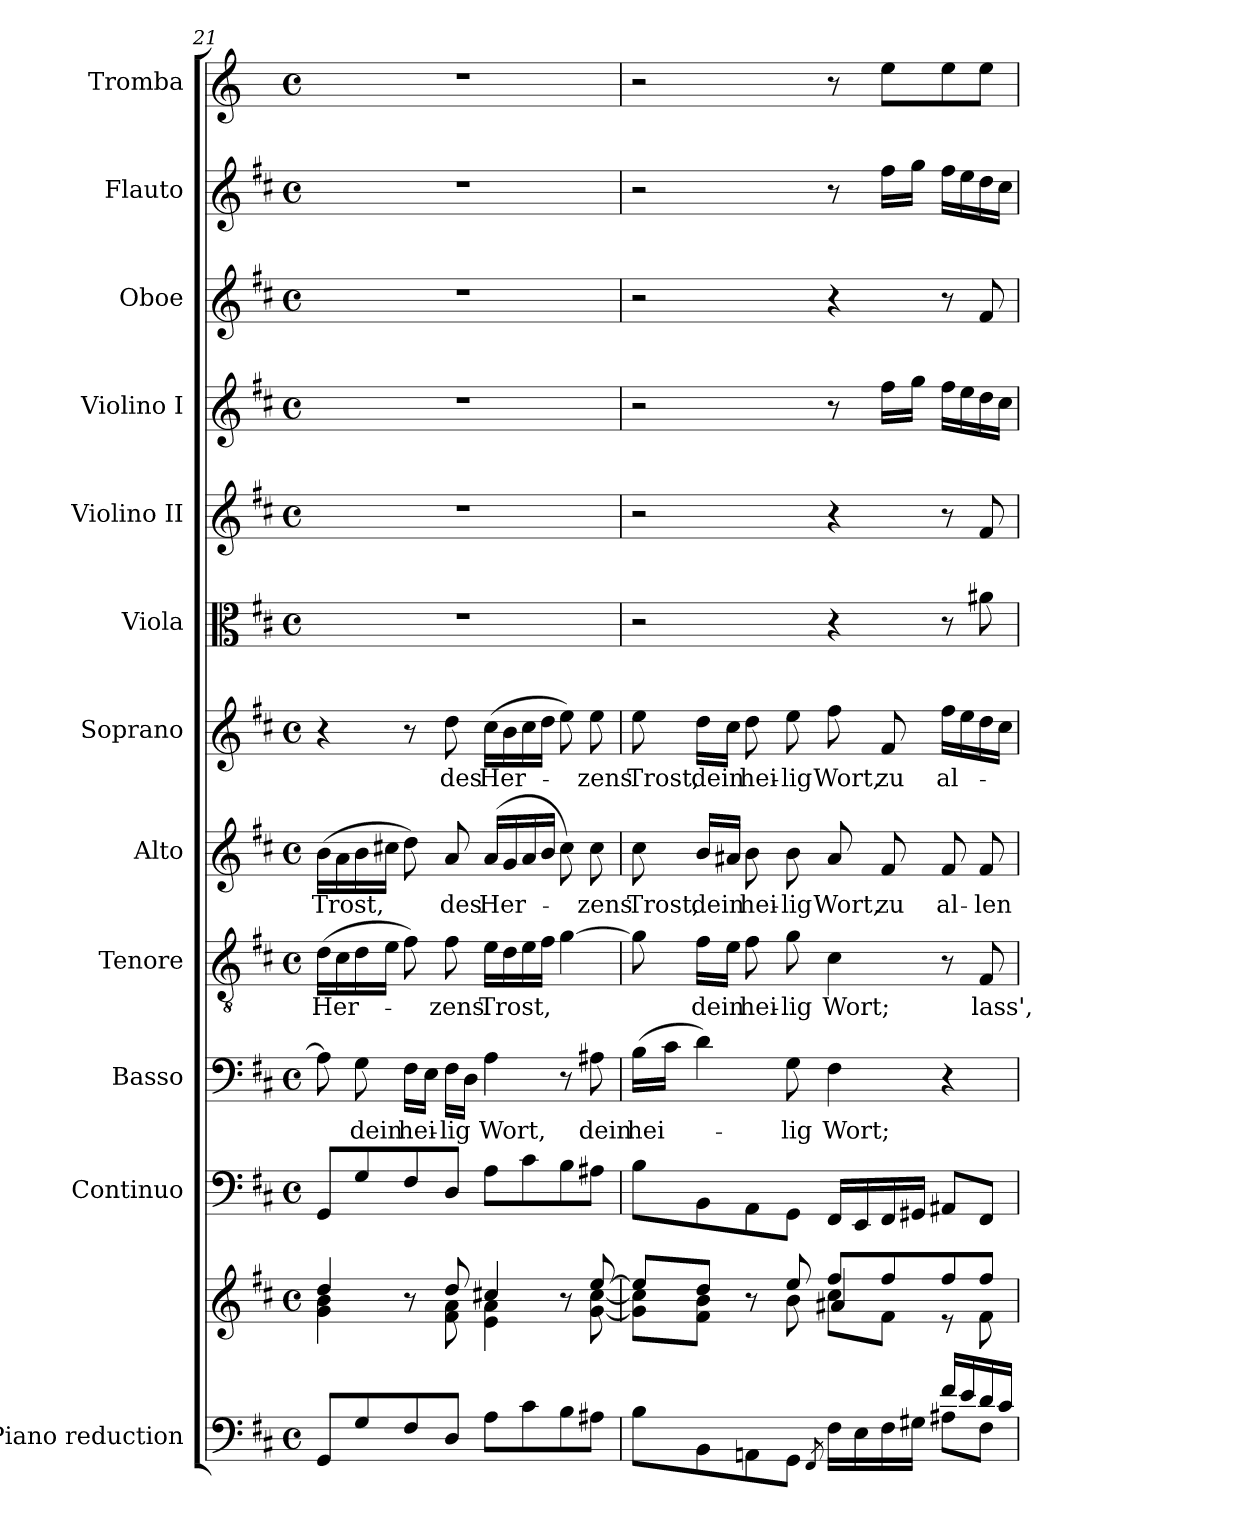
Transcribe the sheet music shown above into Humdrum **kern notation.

**kern	**kern	**dynam	**kern	**kern	**text	**kern	**text	**kern	**text	**kern	**text	**kern	**kern	**kern	**kern	**kern	**kern
*part12	*part12	*part12	*part11	*part10	*part10	*part9	*part9	*part8	*part8	*part7	*part7	*part6	*part5	*part4	*part3	*part2	*part1
*staff13	*staff12	*staff12/13	*staff11	*staff10	*staff10	*staff9	*staff9	*staff8	*staff8	*staff7	*staff7	*staff6	*staff5	*staff4	*staff3	*staff2	*staff1
*I"Piano reduction	*	*	*I"Continuo	*I"Basso	*	*I"Tenore	*	*I"Alto	*	*I"Soprano	*	*I"Viola	*I"Violino II	*I"Violino I	*I"Oboe	*I"Flauto	*I"Tromba
*I'Pno	*	*	*	*	*	*	*	*	*	*	*	*I'Vla	*I'Vln	*I'Vln	*I'Ob	*I'Fl	*
*clefF4	*clefG2	*	*clefF4	*clefF4	*	*clefGv2	*	*clefG2	*	*clefG2	*	*clefC3	*clefG2	*clefG2	*clefG2	*clefG2	*clefG2
*	*	*	*	*	*	*	*	*	*	*	*	*	*	*	*	*	*ITrd-1c-2
*k[f#c#]	*k[f#c#]	*	*k[f#c#]	*k[f#c#]	*	*k[f#c#]	*	*k[f#c#]	*	*k[f#c#]	*	*k[f#c#]	*k[f#c#]	*k[f#c#]	*k[f#c#]	*k[f#c#]	*k[f#c#]
*M4/4	*M4/4	*	*M4/4	*M4/4	*	*M4/4	*	*M4/4	*	*M4/4	*	*M4/4	*M4/4	*M4/4	*M4/4	*M4/4	*M4/4
*met(c)	*met(c)	*	*met(c)	*met(c)	*	*met(c)	*	*met(c)	*	*met(c)	*	*met(c)	*met(c)	*met(c)	*met(c)	*met(c)	*met(c)
=21	=21	=21	=21	=21	=21	=21	=21	=21	=21	=21	=21	=21	=21	=21	=21	=21	=21
*	*^	*	*	*	*	*	*	*	*	*	*	*	*	*	*	*	*
!	!	!	!	!	!	!	!	!LO:LY:b	!	!LO:LY:b	!	!	!	!	!	!	!	!
8GG/L	4dd/	4g\ 4b\	.	8GG/L	8A\]	.	(>16d\LL	Her-	(>16b\LL	Trost,	4r	.	1r	1r	1r	1r	1r	1r
.	.	.	.	.	.	.	16c#\	.	16a\	.	.	.	.	.	.	.	.	.
!	!	!	!	!	!	!LO:LY:b	!	!	!	!	!	!	!	!	!	!	!	!
8G/	.	.	.	8G/	8G\	dein	16d\	.	16b\	.	.	.	.	.	.	.	.	.
.	.	.	.	.	.	.	16e\JJ	.	16cc#X\JJ	.	.	.	.	.	.	.	.	.
!	!	!	!	!	!	!LO:LY:b	!	!	!	!	!	!	!	!	!	!	!	!
8F#/	8r	8ryy	.	8F#/	16F#\LL	hei-	8f#\)	.	8dd\)	.	8r	.	.	.	.	.	.	.
.	.	.	.	.	16E\JJ	.	.	.	.	.	.	.	.	.	.	.	.	.
!	!	!	!	!	!	!LO:LY:b	!	!LO:LY:b	!	!LO:LY:b	!	!LO:LY:b	!	!	!	!	!	!
8D/J	8dd/	8f#\ 8a\	.	8D/J	16F#\LL	-lig	8f#\	-zens	8a/	des	8dd\	des	.	.	.	.	.	.
.	.	.	.	.	16D\JJ	.	.	.	.	.	.	.	.	.	.	.	.	.
!	!	!	!	!	!	!LO:LY:b	!	!LO:LY:b	!	!LO:LY:b	!	!LO:LY:b	!	!	!	!	!	!
8A\L	4cc#X/	4e\ 4a\	.	8A\L	4A\	Wort,	16e\LL	Trost,	(>16a/LL	Her-	(>16cc#\LL	Her-	.	.	.	.	.	.
.	.	.	.	.	.	.	16d\	.	16g/	.	16b\	.	.	.	.	.	.	.
8c#\	.	.	.	8c#\	.	.	16e\	.	16a/	.	16cc#\	.	.	.	.	.	.	.
.	.	.	.	.	.	.	16f#\JJ	.	16b/JJ	.	16dd\JJ	.	.	.	.	.	.	.
8B\	8r	8ryy	.	8B\	8r	.	[4g\	.	8cc#\)	.	8ee\)	.	.	.	.	.	.	.
!	!	!	!	!	!	!LO:LY:b	!	!	!	!LO:LY:b	!	!LO:LY:b	!	!	!	!	!	!
8A#X\J	[8ee/	[8g\ [8cc#\	.	8A#X\J	8A#X\	dein	.	.	8cc#\	-zens	8ee\	-zens	.	.	.	.	.	.
=22	=22	=22	=22	=22	=22	=22	=22	=22	=22	=22	=22	=22	=22	=22	=22	=22	=22	=22
*^	*	*^	*	*	*	*	*	*	*	*	*	*	*	*	*	*	*	*
!	!	!	!	!	!	!	!	!LO:LY:b	!	!	!	!LO:LY:b	!	!LO:LY:b	!	!	!	!	!	!
8B\L	2ryy	8ee/L]	8g\] 8cc#\]L	2ryy	.	8B\L	(>16B\LL	hei-	8g\]	.	8cc#\	Trost,	8ee\	Trost,	2r	2r	2r	2r	2r	2r
.	.	.	.	.	.	.	16c#\JJ	.	.	.	.	.	.	.	.	.	.	.	.	.
!	!	!	!	!	!	!	!	!	!	!LO:LY:b	!	!LO:LY:b	!	!LO:LY:b	!	!	!	!	!	!
8BB\	.	8dd/J	8f#\ 8b\J	.	.	8BB\	4d\)	.	16f#\LL	dein	16b/LL	dein	16dd\LL	dein	.	.	.	.	.	.
.	.	.	.	.	.	.	.	.	16e\JJ	.	16a#X/JJ	.	16cc#\JJ	.	.	.	.	.	.	.
!	!	!	!	!	!	!	!	!	!	!LO:LY:b	!	!LO:LY:b	!	!LO:LY:b	!	!	!	!	!	!
8AAn\	.	8r	8ryy	.	.	8AA\	.	.	8f#\	hei-	8b\	hei-	8dd\	hei-	.	.	.	.	.	.
!	!	!	!	!	!	!	!	!LO:LY:b	!	!LO:LY:b	!	!LO:LY:b	!	!LO:LY:b	!	!	!	!	!	!
8GG\J	.	8ee/	8b\	.	.	8GG\J	8G\	-lig	8g\	-lig	8b\	-lig	8ee\	-lig	.	.	.	.	.	.
.	8qFF#/	.	.	.	.	.	.	.	.	.	.	.	.	.	.	.	.	.	.	.
!	!	!	!	!	!	!	!	!LO:LY:b	!	!LO:LY:b	!	!LO:LY:b	!	!LO:LY:b	!	!	!	!	!	!
4ryy	16F#\LL	8ff#/L	8cc#\L	4a#X/	.	16FF#/LL	4F#\	Wort;	4c#\	Wort;	8a#/	Wort,	8ff#\	Wort,	4r	4r	8r	4r	8r	8r
.	16E\	.	.	.	.	16EE/	.	.	.	.	.	.	.	.	.	.	.	.	.	.
!	!	!	!	!	!LO:DY:b	!	!	!	!	!	!	!LO:LY:b	!	!LO:LY:b	!	!	!	!	!	!
!	!	!	!	!	!LO:DY:n=1:b	!	!	!	!	!	!	!	!	!	!	!	!	!	!	!
!	!	!	!	!	!LO:DY:n=2:b	!	!	!	!	!	!	!	!	!	!	!	!	!	!	!
.	16F#\	8ff#/	8f#\J	.	other-dynamics f other-dynamics	16FF#/	.	.	.	.	8f#/	zu	8f#/	zu	.	.	16ff#\LL	.	16ff#\LL	8ff#\L
.	16G#X\JJ	.	.	.	.	16GG#X/JJ	.	.	.	.	.	.	.	.	.	.	16gg\JJ	.	16gg\JJ	.
!	!	!	!	!	!	!	!	!	!	!	!	!LO:LY:b	!	!LO:LY:b	!	!	!	!	!	!
16f#/LL	8A#X\L	8ff#/	8r	4ryy	.	8AA#X/L	4r	.	8r	.	8f#/	al-	16ff#\LL	al-	8r	8r	16ff#\LL	8r	16ff#\LL	8ff#\
16e/	.	.	.	.	.	.	.	.	.	.	.	.	16ee\	.	.	.	16ee\	.	16ee\	.
!	!	!	!	!	!	!	!	!	!	!LO:LY:b	!	!LO:LY:b	!	!	!	!	!	!	!	!
16d/	8F#\J	8ff#/J	8f#\	.	.	8FF#/J	.	.	8F#/	lass',	8f#/	-len	16dd\	.	8a#X\	8f#/	16dd\	8f#/	16dd\	8ff#\J
16c#/JJ	.	.	.	.	.	.	.	.	.	.	.	.	16cc#\JJ	.	.	.	16cc#\JJ	.	16cc#\JJ	.
*v	*v	*	*	*	*	*	*	*	*	*	*	*	*	*	*	*	*	*	*	*
*	*v	*v	*v	*	*	*	*	*	*	*	*	*	*	*	*	*	*	*	*
=	=	=	=	=	=	=	=	=	=	=	=	=	=	=	=	=	=
*-	*-	*-	*-	*-	*-	*-	*-	*-	*-	*-	*-	*-	*-	*-	*-	*-	*-
